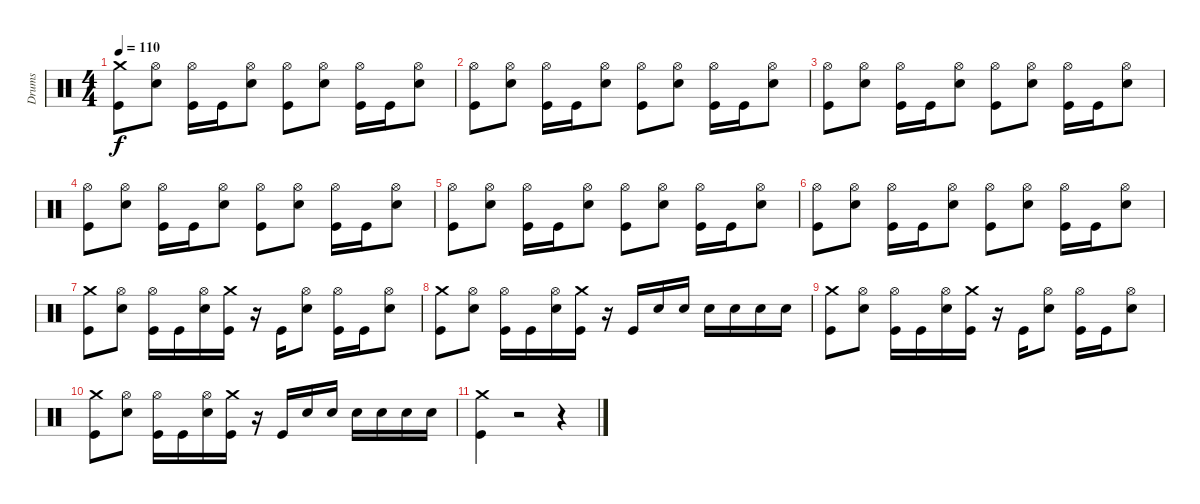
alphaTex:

\track ("Drums" "Drums") {instrument percussion}
\staff {score}
\articulation defaults
\ts (4 4)
\tempo 110
\clef neutral
\ks c
("Kick (hit)" "Crash medium (hit)").8{dy f} ("Electric Snare (hit)" "Hi-Hat (open)").8 ("Kick (hit)" "Hi-Hat (open)").16 "Kick (hit)".16 ("Electric Snare (hit)" "Hi-Hat (open)").8 ("Kick (hit)" "Hi-Hat (open)").8 ("Electric Snare (hit)" "Hi-Hat (open)").8 ("Kick (hit)" "Hi-Hat (open)").16 "Kick (hit)".16 ("Electric Snare (hit)" "Hi-Hat (open)").8 |
("Kick (hit)" "Hi-Hat (open)").8 ("Electric Snare (hit)" "Hi-Hat (open)").8 ("Kick (hit)" "Hi-Hat (open)").16 "Kick (hit)".16 ("Electric Snare (hit)" "Hi-Hat (open)").8 ("Kick (hit)" "Hi-Hat (open)").8 ("Electric Snare (hit)" "Hi-Hat (open)").8 ("Kick (hit)" "Hi-Hat (open)").16 "Kick (hit)".16 ("Electric Snare (hit)" "Hi-Hat (open)").8 |
("Kick (hit)" "Hi-Hat (open)").8 ("Electric Snare (hit)" "Hi-Hat (open)").8 ("Kick (hit)" "Hi-Hat (open)").16 "Kick (hit)".16 ("Electric Snare (hit)" "Hi-Hat (open)").8 ("Kick (hit)" "Hi-Hat (open)").8 ("Electric Snare (hit)" "Hi-Hat (open)").8 ("Kick (hit)" "Hi-Hat (open)").16 "Kick (hit)".16 ("Electric Snare (hit)" "Hi-Hat (open)").8 |
("Kick (hit)" "Hi-Hat (open)").8 ("Electric Snare (hit)" "Hi-Hat (open)").8 ("Kick (hit)" "Hi-Hat (open)").16 "Kick (hit)".16 ("Electric Snare (hit)" "Hi-Hat (open)").8 ("Kick (hit)" "Hi-Hat (open)").8 ("Electric Snare (hit)" "Hi-Hat (open)").8 ("Kick (hit)" "Hi-Hat (open)").16 "Kick (hit)".16 ("Electric Snare (hit)" "Hi-Hat (open)").8 |
("Kick (hit)" "Hi-Hat (open)").8 ("Electric Snare (hit)" "Hi-Hat (open)").8 ("Kick (hit)" "Hi-Hat (open)").16 "Kick (hit)".16 ("Electric Snare (hit)" "Hi-Hat (open)").8 ("Kick (hit)" "Hi-Hat (open)").8 ("Electric Snare (hit)" "Hi-Hat (open)").8 ("Kick (hit)" "Hi-Hat (open)").16 "Kick (hit)".16 ("Electric Snare (hit)" "Hi-Hat (open)").8 |
("Kick (hit)" "Hi-Hat (open)").8 ("Electric Snare (hit)" "Hi-Hat (open)").8 ("Kick (hit)" "Hi-Hat (open)").16 "Kick (hit)".16 ("Electric Snare (hit)" "Hi-Hat (open)").8 ("Kick (hit)" "Hi-Hat (open)").8 ("Electric Snare (hit)" "Hi-Hat (open)").8 ("Kick (hit)" "Hi-Hat (open)").16 "Kick (hit)".16 ("Electric Snare (hit)" "Hi-Hat (open)").8 |
("Kick (hit)" "Crash medium (hit)").8 ("Electric Snare (hit)" "Hi-Hat (open)").8 ("Kick (hit)" "Hi-Hat (open)").16 "Kick (hit)".16 ("Electric Snare (hit)" "Hi-Hat (open)").16 ("Kick (hit)" "Crash medium (hit)").16 r.16 "Kick (hit)".16 ("Electric Snare (hit)" "Hi-Hat (open)").8 ("Kick (hit)" "Hi-Hat (open)").16 "Kick (hit)".16 ("Electric Snare (hit)" "Hi-Hat (open)").8 |
("Kick (hit)" "Crash medium (hit)").8 ("Electric Snare (hit)" "Hi-Hat (open)").8 ("Kick (hit)" "Hi-Hat (open)").16 "Kick (hit)".16 ("Electric Snare (hit)" "Hi-Hat (open)").16 ("Kick (hit)" "Crash medium (hit)").16 r.16 "Kick (hit)".16 "Electric Snare (hit)".16 "Electric Snare (hit)".16 "Electric Snare (hit)".16 "Electric Snare (hit)".16 "Electric Snare (hit)".16 "Electric Snare (hit)".16 |
("Kick (hit)" "Crash medium (hit)").8 ("Electric Snare (hit)" "Hi-Hat (open)").8 ("Kick (hit)" "Hi-Hat (open)").16 "Kick (hit)".16 ("Electric Snare (hit)" "Hi-Hat (open)").16 ("Kick (hit)" "Crash medium (hit)").16 r.16 "Kick (hit)".16 ("Electric Snare (hit)" "Hi-Hat (open)").8 ("Kick (hit)" "Hi-Hat (open)").16 "Kick (hit)".16 ("Electric Snare (hit)" "Hi-Hat (open)").8 |
("Kick (hit)" "Crash medium (hit)").8 ("Electric Snare (hit)" "Hi-Hat (open)").8 ("Kick (hit)" "Hi-Hat (open)").16 "Kick (hit)".16 ("Electric Snare (hit)" "Hi-Hat (open)").16 ("Kick (hit)" "Crash medium (hit)").16 r.16 "Kick (hit)".16 "Electric Snare (hit)".16 "Electric Snare (hit)".16 "Electric Snare (hit)".16 "Electric Snare (hit)".16 "Electric Snare (hit)".16 "Electric Snare (hit)".16 |
("Kick (hit)" "Crash medium (hit)").4 r.2 r.4
